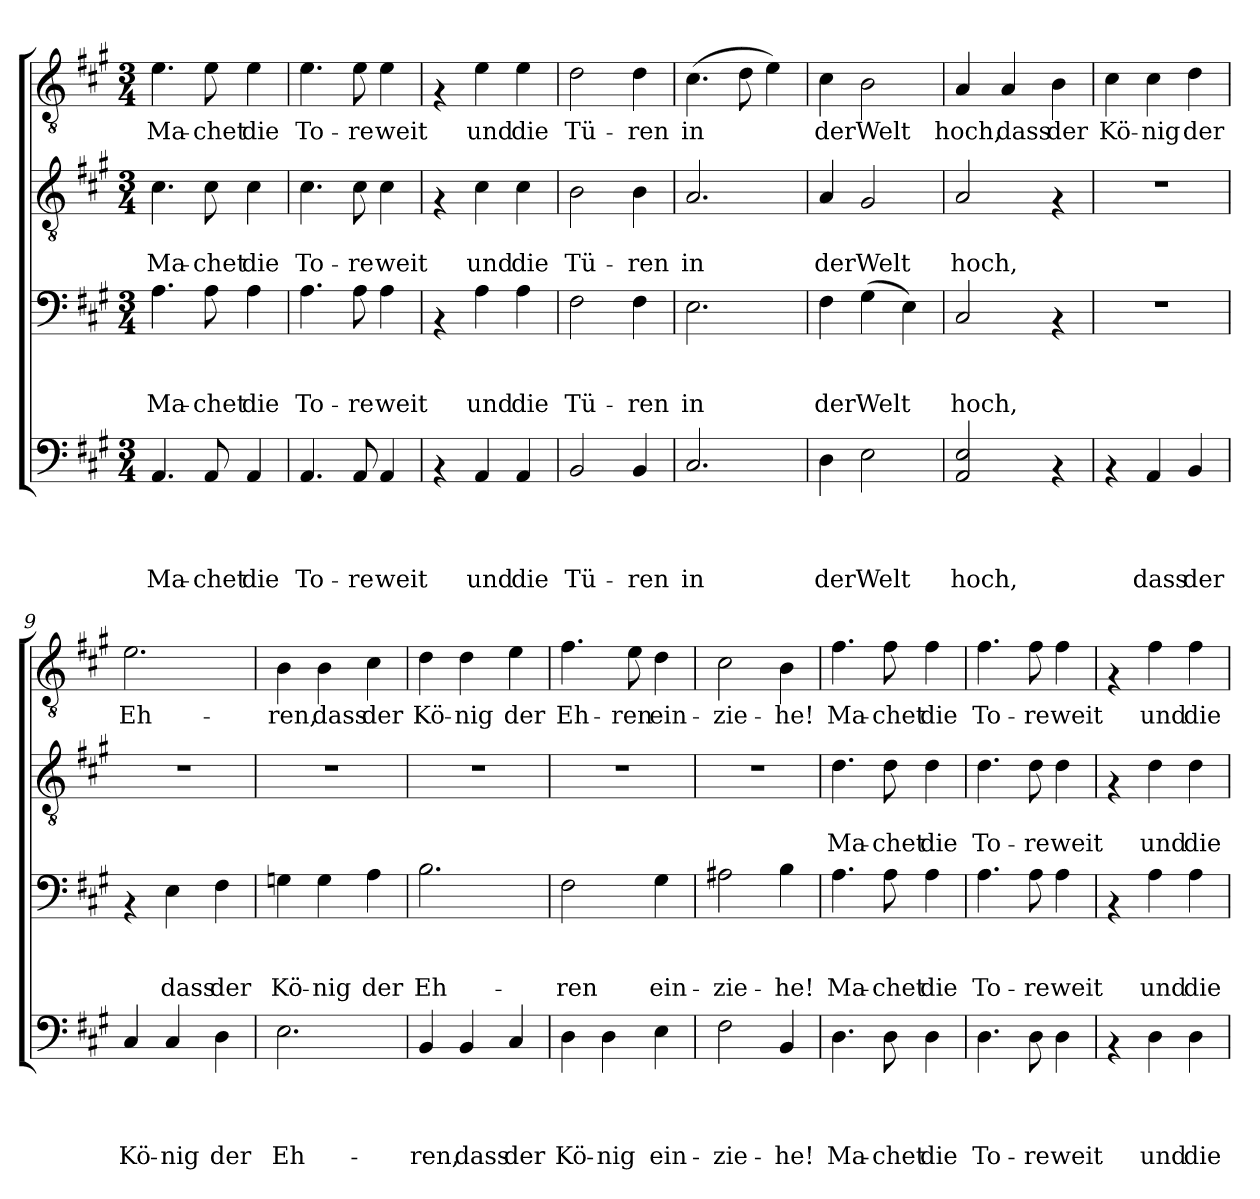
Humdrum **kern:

**kern	**text	**text	**text	**text	**kern	**text	**text	**text	**kern	**text	**text	**kern	**text
*part4	*part4	*part4	*part4	*part4	*part3	*part3	*part3	*part3	*part2	*part2	*part2	*part1	*part1
*staff4	*staff4	*staff4	*staff4	*staff4	*staff3	*staff3	*staff3	*staff3	*staff2	*staff2	*staff2	*staff1	*staff1
*clefF4	*	*	*	*	*clefF4	*	*	*	*clefGv2	*	*	*clefGv2	*
*k[f#c#g#]	*	*	*	*	*k[f#c#g#]	*	*	*	*k[f#c#g#]	*	*	*k[f#c#g#]	*
*A:	*	*	*	*	*A:	*	*	*	*A:	*	*	*A:	*
*M3/4	*	*	*	*	*M3/4	*	*	*	*M3/4	*	*	*M3/4	*
=1	=1	=1	=1	=1	=1	=1	=1	=1	=1	=1	=1	=1	=1
!	!	!	!	!LO:LY:b	!	!	!	!LO:LY:b	!	!	!LO:LY:b	!	!LO:LY:b
4.AA/	.	.	.	Ma-	4.A\	.	.	Ma-	4.c#\	.	Ma-	4.e\	Ma-
!	!	!	!	!LO:LY:b	!	!	!	!LO:LY:b	!	!	!LO:LY:b	!	!LO:LY:b
8AA/	.	.	.	-chet	8A\	.	.	-chet	8c#\	.	-chet	8e\	-chet
!	!	!	!	!LO:LY:b	!	!	!	!LO:LY:b	!	!	!LO:LY:b	!	!LO:LY:b
4AA/	.	.	.	die	4A\	.	.	die	4c#\	.	die	4e\	die
=2	=2	=2	=2	=2	=2	=2	=2	=2	=2	=2	=2	=2	=2
!	!	!	!	!LO:LY:b	!	!	!	!LO:LY:b	!	!	!LO:LY:b	!	!LO:LY:b
4.AA/	.	.	.	To-	4.A\	.	.	To-	4.c#\	.	To-	4.e\	To-
!	!	!	!	!LO:LY:b	!	!	!	!LO:LY:b	!	!	!LO:LY:b	!	!LO:LY:b
8AA/	.	.	.	-re	8A\	.	.	-re	8c#\	.	-re	8e\	-re
!	!	!	!	!LO:LY:b	!	!	!	!LO:LY:b	!	!	!LO:LY:b	!	!LO:LY:b
4AA/	.	.	.	weit	4A\	.	.	weit	4c#\	.	weit	4e\	weit
=3	=3	=3	=3	=3	=3	=3	=3	=3	=3	=3	=3	=3	=3
4rAA	.	.	.	.	4rAA	.	.	.	4rF	.	.	4rF	.
!	!	!	!	!LO:LY:b	!	!	!	!LO:LY:b	!	!	!LO:LY:b	!	!LO:LY:b
4AA/	.	.	.	und	4A\	.	.	und	4c#\	.	und	4e\	und
!	!	!	!	!LO:LY:b	!	!	!	!LO:LY:b	!	!	!LO:LY:b	!	!LO:LY:b
4AA/	.	.	.	die	4A\	.	.	die	4c#\	.	die	4e\	die
=4	=4	=4	=4	=4	=4	=4	=4	=4	=4	=4	=4	=4	=4
!	!	!	!	!LO:LY:b	!	!	!	!LO:LY:b	!	!	!LO:LY:b	!	!LO:LY:b
2BB/	.	.	.	Tü-	2F#\	.	.	Tü-	2B\	.	Tü-	2d\	Tü-
!	!	!	!	!LO:LY:b	!	!	!	!LO:LY:b	!	!	!LO:LY:b	!	!LO:LY:b
4BB/	.	.	.	-ren	4F#\	.	.	-ren	4B\	.	-ren	4d\	-ren
=5	=5	=5	=5	=5	=5	=5	=5	=5	=5	=5	=5	=5	=5
!	!	!	!	!LO:LY:b	!	!	!	!LO:LY:b	!	!	!LO:LY:b	!	!LO:LY:b
2.C#/	.	.	.	in	2.E\	.	.	in	2.A/	.	in	(>4.c#\	in
.	.	.	.	.	.	.	.	.	.	.	.	8d\	.
.	.	.	.	.	.	.	.	.	.	.	.	4e\)	.
=6	=6	=6	=6	=6	=6	=6	=6	=6	=6	=6	=6	=6	=6
!	!	!	!	!LO:LY:b	!	!	!	!LO:LY:b	!	!	!LO:LY:b	!	!LO:LY:b
4D\	.	.	.	der	4F#\	.	.	der	4A/	.	der	4c#\	der
!	!	!	!	!LO:LY:b	!	!	!	!LO:LY:b	!	!	!LO:LY:b	!	!LO:LY:b
2E\	.	.	.	Welt	(>4G#\	.	.	Welt	2G#/	.	Welt	2B\	Welt
.	.	.	.	.	4E\)	.	.	.	.	.	.	.	.
=7	=7	=7	=7	=7	=7	=7	=7	=7	=7	=7	=7	=7	=7
!	!	!	!	!LO:LY:b	!	!	!	!LO:LY:b	!	!	!LO:LY:b	!	!LO:LY:b
2AA/ 2E/	.	.	.	hoch,	2C#/	.	.	hoch,	2A/	.	hoch,	4A/	hoch,
!	!	!	!	!	!	!	!	!	!	!	!	!	!LO:LY:b
.	.	.	.	.	.	.	.	.	.	.	.	4A/	dass
!	!	!	!	!	!	!	!	!	!	!	!	!	!LO:LY:b
4rAA	.	.	.	.	4rAA	.	.	.	4rF	.	.	4B\	der
=8	=8	=8	=8	=8	=8	=8	=8	=8	=8	=8	=8	=8	=8
!	!	!	!	!	!	!	!	!	!	!	!	!	!LO:LY:b
4rAA	.	.	.	.	2.r	.	.	.	2.r	.	.	4c#\	Kö-
!	!	!	!	!LO:LY:b	!	!	!	!	!	!	!	!	!LO:LY:b
4AA/	.	.	.	dass	.	.	.	.	.	.	.	4c#\	-nig
!	!	!	!	!LO:LY:b	!	!	!	!	!	!	!	!	!LO:LY:b
4BB/	.	.	.	der	.	.	.	.	.	.	.	4d\	der
!!LO:LB:g=z
=9	=9	=9	=9	=9	=9	=9	=9	=9	=9	=9	=9	=9	=9
!	!	!	!	!LO:LY:b	!	!	!	!	!	!	!	!	!LO:LY:b
4C#/	.	.	.	Kö-	4rAA	.	.	.	2.r	.	.	2.e\	Eh-
!	!	!	!	!LO:LY:b	!	!	!	!LO:LY:b	!	!	!	!	!
4C#/	.	.	.	-nig	4E\	.	.	dass	.	.	.	.	.
!	!	!	!	!LO:LY:b	!	!	!	!LO:LY:b	!	!	!	!	!
4D\	.	.	.	der	4F#\	.	.	der	.	.	.	.	.
=10	=10	=10	=10	=10	=10	=10	=10	=10	=10	=10	=10	=10	=10
!	!	!	!	!LO:LY:b	!	!	!	!LO:LY:b	!	!	!	!	!LO:LY:b
2.E\	.	.	.	Eh-	4Gn\	.	.	Kö-	2.r	.	.	4B\	-ren,
!	!	!	!	!	!	!	!	!LO:LY:b	!	!	!	!	!LO:LY:b
.	.	.	.	.	4G\	.	.	-nig	.	.	.	4B\	dass
!	!	!	!	!	!	!	!	!LO:LY:b	!	!	!	!	!LO:LY:b
.	.	.	.	.	4A\	.	.	der	.	.	.	4c#\	der
=11	=11	=11	=11	=11	=11	=11	=11	=11	=11	=11	=11	=11	=11
!	!	!	!	!LO:LY:b	!	!	!	!LO:LY:b	!	!	!	!	!LO:LY:b
4BB/	.	.	.	-ren,	2.B\	.	.	Eh-	2.r	.	.	4d\	Kö-
!	!	!	!	!LO:LY:b	!	!	!	!	!	!	!	!	!LO:LY:b
4BB/	.	.	.	dass	.	.	.	.	.	.	.	4d\	-nig
!	!	!	!	!LO:LY:b	!	!	!	!	!	!	!	!	!LO:LY:b
4C#/	.	.	.	der	.	.	.	.	.	.	.	4e\	der
=12	=12	=12	=12	=12	=12	=12	=12	=12	=12	=12	=12	=12	=12
!	!	!	!	!LO:LY:b	!	!	!	!LO:LY:b	!	!	!	!	!LO:LY:b
4D\	.	.	.	Kö-	2F#\	.	.	-ren	2.r	.	.	4.f#\	Eh-
!	!	!	!	!LO:LY:b	!	!	!	!	!	!	!	!	!
4D\	.	.	.	-nig	.	.	.	.	.	.	.	.	.
!	!	!	!	!	!	!	!	!	!	!	!	!	!LO:LY:b
.	.	.	.	.	.	.	.	.	.	.	.	8e\	-ren
!	!	!	!	!LO:LY:b	!	!	!	!LO:LY:b	!	!	!	!	!LO:LY:b
4E\	.	.	.	ein-	4G#\	.	.	ein-	.	.	.	4d\	ein-
=13	=13	=13	=13	=13	=13	=13	=13	=13	=13	=13	=13	=13	=13
!	!	!	!	!LO:LY:b	!	!	!	!LO:LY:b	!	!	!	!	!LO:LY:b
2F#\	.	.	.	-zie-	2A#X\	.	.	-zie-	2.r	.	.	2c#\	-zie-
!	!	!	!	!LO:LY:b	!	!	!	!LO:LY:b	!	!	!	!	!LO:LY:b
4BB/	.	.	.	-he!	4B\	.	.	-he!	.	.	.	4B\	-he!
=14	=14	=14	=14	=14	=14	=14	=14	=14	=14	=14	=14	=14	=14
!	!	!	!	!LO:LY:b	!	!	!	!LO:LY:b	!	!	!LO:LY:b	!	!LO:LY:b
4.D\	.	.	.	Ma-	4.A\	.	.	Ma-	4.d\	.	Ma-	4.f#\	Ma-
!	!	!	!	!LO:LY:b	!	!	!	!LO:LY:b	!	!	!LO:LY:b	!	!LO:LY:b
8D\	.	.	.	-chet	8A\	.	.	-chet	8d\	.	-chet	8f#\	-chet
!	!	!	!	!LO:LY:b	!	!	!	!LO:LY:b	!	!	!LO:LY:b	!	!LO:LY:b
4D\	.	.	.	die	4A\	.	.	die	4d\	.	die	4f#\	die
=15	=15	=15	=15	=15	=15	=15	=15	=15	=15	=15	=15	=15	=15
!	!	!	!	!LO:LY:b	!	!	!	!LO:LY:b	!	!	!LO:LY:b	!	!LO:LY:b
4.D\	.	.	.	To-	4.A\	.	.	To-	4.d\	.	To-	4.f#\	To-
!	!	!	!	!LO:LY:b	!	!	!	!LO:LY:b	!	!	!LO:LY:b	!	!LO:LY:b
8D\	.	.	.	-re	8A\	.	.	-re	8d\	.	-re	8f#\	-re
!	!	!	!	!LO:LY:b	!	!	!	!LO:LY:b	!	!	!LO:LY:b	!	!LO:LY:b
4D\	.	.	.	weit	4A\	.	.	weit	4d\	.	weit	4f#\	weit
=16	=16	=16	=16	=16	=16	=16	=16	=16	=16	=16	=16	=16	=16
4rAA	.	.	.	.	4rAA	.	.	.	4rF	.	.	4rF	.
!	!	!	!	!LO:LY:b	!	!	!	!LO:LY:b	!	!	!LO:LY:b	!	!LO:LY:b
4D\	.	.	.	und	4A\	.	.	und	4d\	.	und	4f#\	und
!	!	!	!	!LO:LY:b	!	!	!	!LO:LY:b	!	!	!LO:LY:b	!	!LO:LY:b
4D\	.	.	.	die	4A\	.	.	die	4d\	.	die	4f#\	die
=	=	=	=	=	=	=	=	=	=	=	=	=	=
*-	*-	*-	*-	*-	*-	*-	*-	*-	*-	*-	*-	*-	*-
